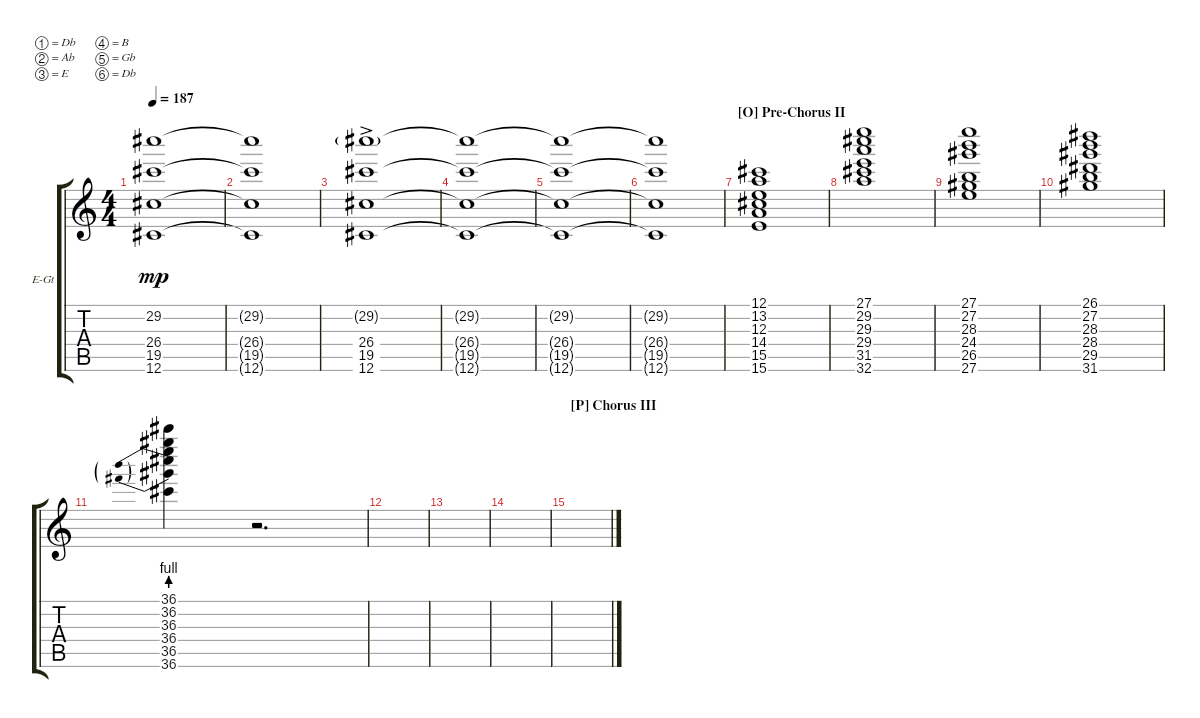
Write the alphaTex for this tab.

\defaultSystemsLayout 4
\bracketExtendMode groupsimilarinstruments
\firstSystemTrackNameOrientation horizontal
\otherSystemsTrackNameOrientation horizontal
\track ("Synth II" "E-Gt") {instrument stringensemble1}
\staff {score tabs}
\tuning (Db4 Ab3 E3 B2 Gb2 Db2)
\displaytranspose 12
\ts (4 4)
\tempo 187
\clef g2
\scale
0.333333
\ks c
(26.4{t} 12.6{t} 19.5{t} 29.2{t}).1{dy mp} |
\scale
0.333333 (26.4{t} 12.6{t} 19.5{t} 29.2{t}).1 |
\scale
0.333333 (12.6{ac} 19.5 26.4 29.2{g}).1 |
\scale
0.333333 (26.4{t} 12.6{t} 19.5{t} 29.2{t}).1 |
\scale
0.333333 (26.4{t} 12.6{t} 19.5{t} 29.2{t}).1 |
\scale
0.333333 (26.4{t} 12.6{t} 19.5{t} 29.2{t}).1 |
\section ("O" "Pre-Chorus II")
\scale
0.333333 (15.6 15.5 14.4 12.3 13.2 12.1).1 |
\scale
0.333333 (27.1 29.2 29.3 29.4 31.5 32.6).1 |
\scale
0.333333 (27.1 27.2 28.3 24.4 26.5 27.6).1 |
\scale
0.333333 (26.1 27.2 28.3 28.4 29.5 31.6).1 |
\scale
0.333333 (36.1 36.2 36.3 36.4{be (prebend 0 4 60 4)} 36.5{be (prebend 0 4 60 4)} 36.6).4 r.2{d} |
\scale
0.333333 |
\scale
0.333333 |
\scale
0.333333 |
\section ("P" "Chorus III")
\scale
0.333333 |
\scale
0.333333
